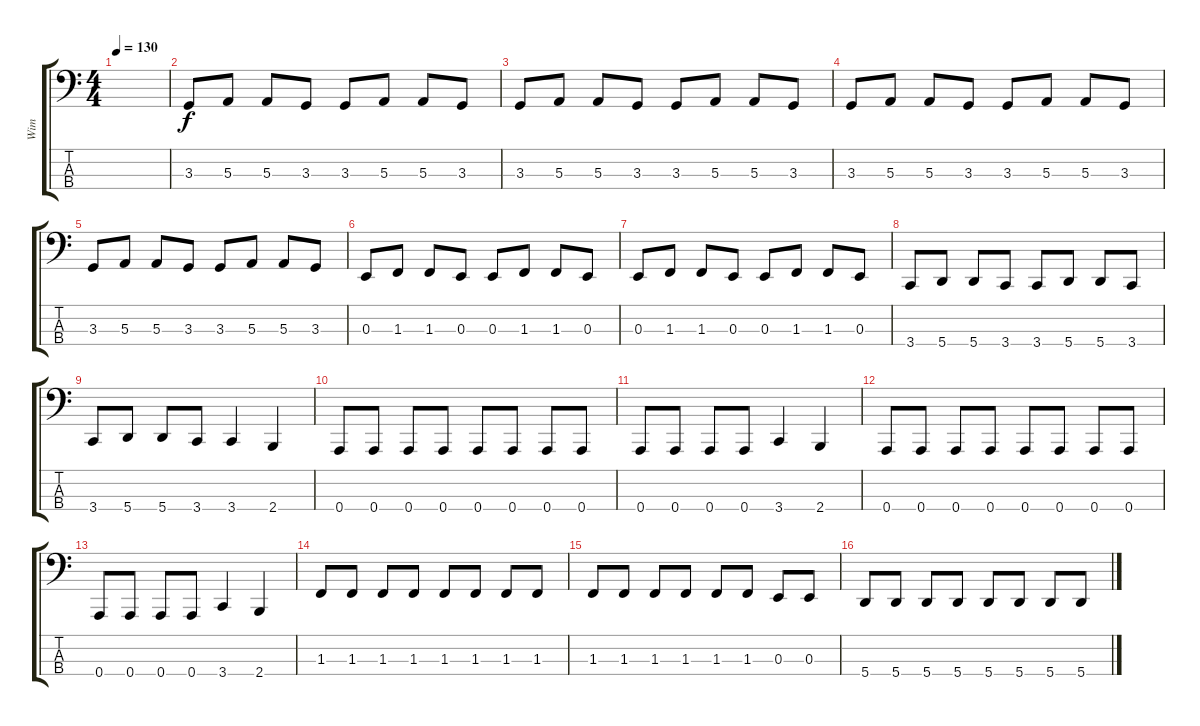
\track ("Wim" "Wim") {instrument electricbasspick}
\staff {score tabs}
\tuning (D2 A1 E1 A0) {hide}
\ts (4 4)
\tempo 130
\clef f4
\ks c
|
3.3.8 5.3.8 5.3.8 3.3.8 3.3.8 5.3.8 5.3.8 3.3.8 |
3.3.8 5.3.8 5.3.8 3.3.8 3.3.8 5.3.8 5.3.8 3.3.8 |
3.3.8 5.3.8 5.3.8 3.3.8 3.3.8 5.3.8 5.3.8 3.3.8 |
3.3.8 5.3.8 5.3.8 3.3.8 3.3.8 5.3.8 5.3.8 3.3.8 |
0.3.8 1.3.8 1.3.8 0.3.8 0.3.8 1.3.8 1.3.8 0.3.8 |
0.3.8 1.3.8 1.3.8 0.3.8 0.3.8 1.3.8 1.3.8 0.3.8 |
3.4.8 5.4.8 5.4.8 3.4.8 3.4.8 5.4.8 5.4.8 3.4.8 |
3.4.8 5.4.8 5.4.8 3.4.8 3.4.4 2.4.4 |
0.4.8 0.4.8 0.4.8 0.4.8 0.4.8 0.4.8 0.4.8 0.4.8 |
0.4.8 0.4.8 0.4.8 0.4.8 3.4.4 2.4.4 |
0.4.8 0.4.8 0.4.8 0.4.8 0.4.8 0.4.8 0.4.8 0.4.8 |
0.4.8 0.4.8 0.4.8 0.4.8 3.4.4 2.4.4 |
1.3.8 1.3.8 1.3.8 1.3.8 1.3.8 1.3.8 1.3.8 1.3.8 |
1.3.8 1.3.8 1.3.8 1.3.8 1.3.8 1.3.8 0.3.8 0.3.8 |
5.4.8 5.4.8 5.4.8 5.4.8 5.4.8 5.4.8 5.4.8 5.4.8
